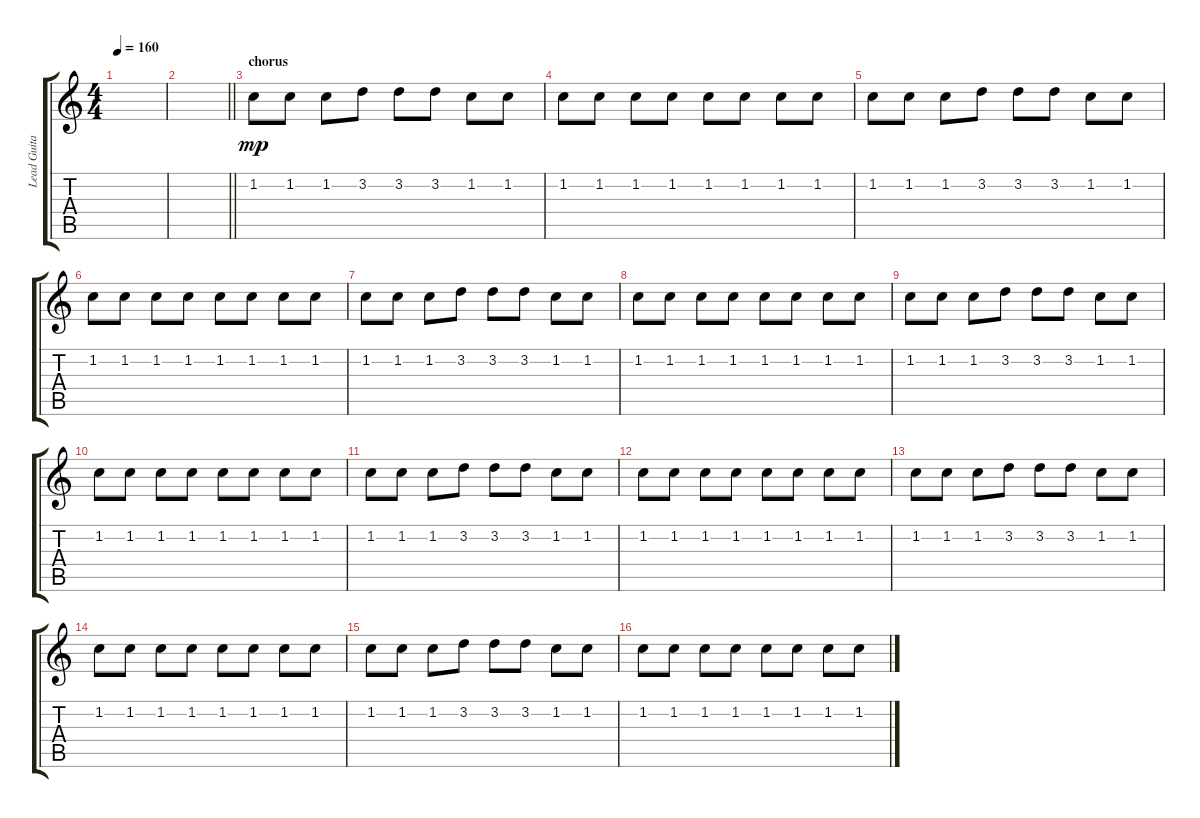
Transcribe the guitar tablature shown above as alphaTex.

\track ("Lead Guitar & Extra Stuff" "Lead Guita") {instrument electricguitarclean}
\staff {score tabs}
\tuning (E4 B3 G3 D3 A2 E2) {hide}
\ts (4 4)
\tempo 160
\clef g2
\ks c
|
\barLineRight lightlight
|
\section ("" "chorus")
1.2.8{dy mp instrument distortionguitar} 1.2.8 1.2.8 3.2.8 3.2.8 3.2.8 1.2.8 1.2.8 |
1.2.8 1.2.8 1.2.8 1.2.8 1.2.8 1.2.8 1.2.8 1.2.8 |
1.2.8 1.2.8 1.2.8 3.2.8 3.2.8 3.2.8 1.2.8 1.2.8 |
1.2.8 1.2.8 1.2.8 1.2.8 1.2.8 1.2.8 1.2.8 1.2.8 |
1.2.8 1.2.8 1.2.8 3.2.8 3.2.8 3.2.8 1.2.8 1.2.8 |
1.2.8 1.2.8 1.2.8 1.2.8 1.2.8 1.2.8 1.2.8 1.2.8 |
1.2.8 1.2.8 1.2.8 3.2.8 3.2.8 3.2.8 1.2.8 1.2.8 |
1.2.8 1.2.8 1.2.8 1.2.8 1.2.8 1.2.8 1.2.8 1.2.8 |
1.2.8 1.2.8 1.2.8 3.2.8 3.2.8 3.2.8 1.2.8 1.2.8 |
1.2.8 1.2.8 1.2.8 1.2.8 1.2.8 1.2.8 1.2.8 1.2.8 |
1.2.8 1.2.8 1.2.8 3.2.8 3.2.8 3.2.8 1.2.8 1.2.8 |
1.2.8 1.2.8 1.2.8 1.2.8 1.2.8 1.2.8 1.2.8 1.2.8 |
1.2.8 1.2.8 1.2.8 3.2.8 3.2.8 3.2.8 1.2.8 1.2.8 |
1.2.8 1.2.8 1.2.8 1.2.8 1.2.8 1.2.8 1.2.8 1.2.8
